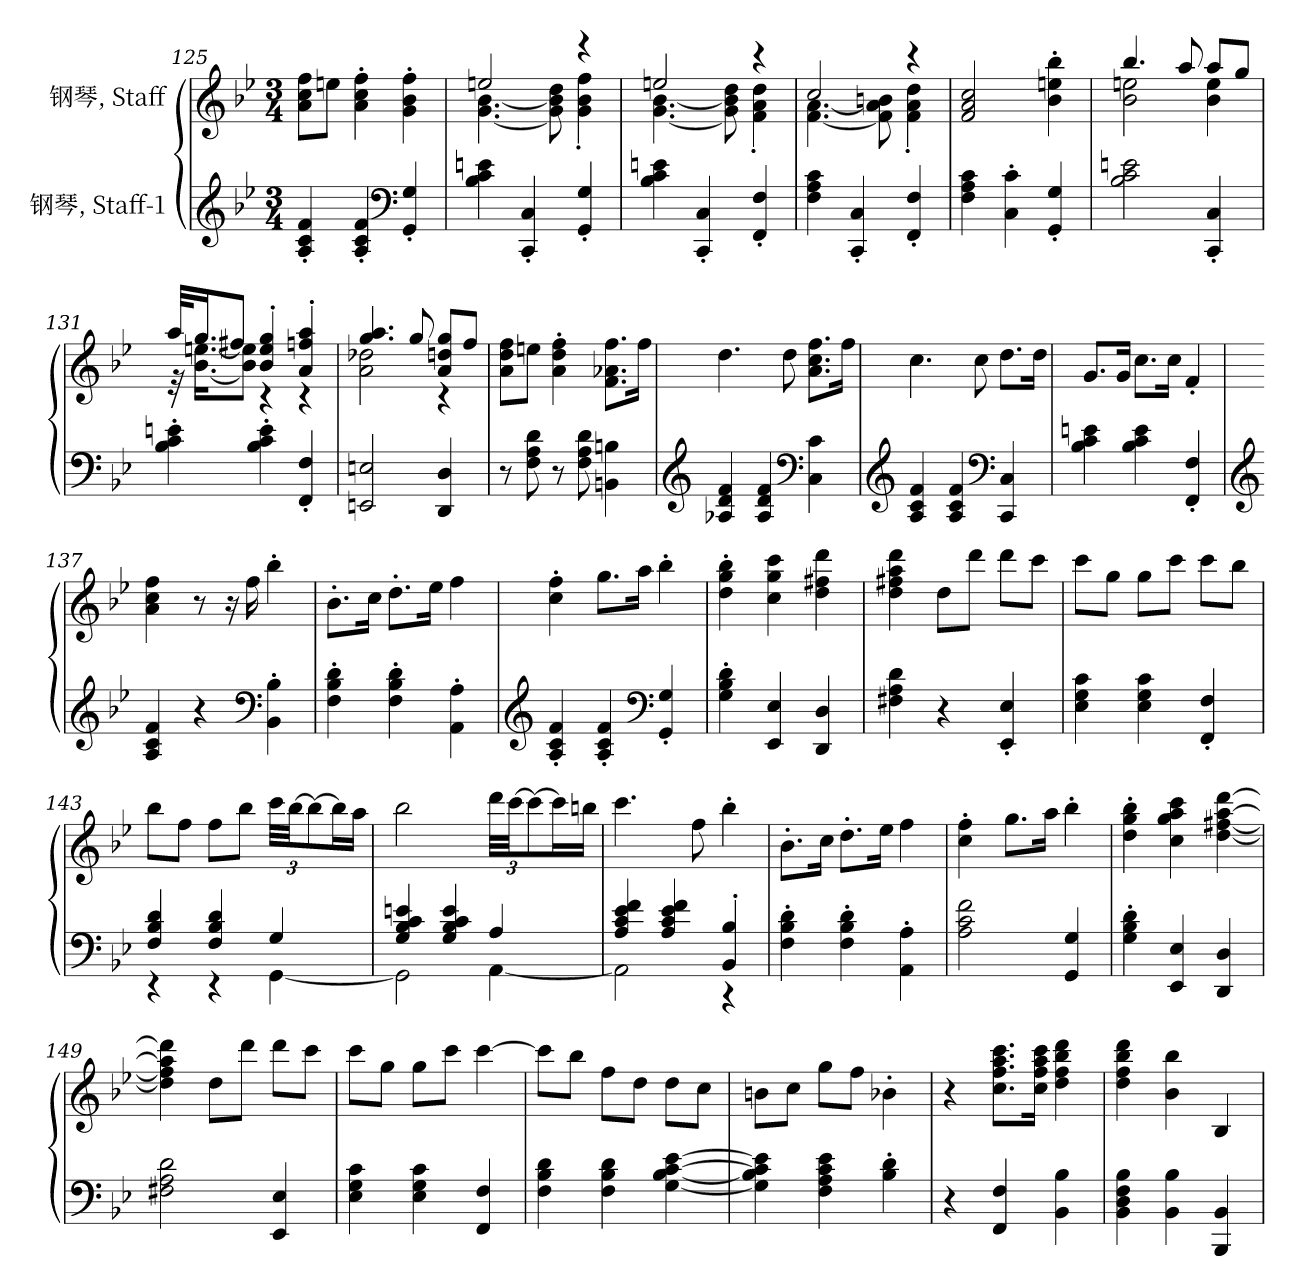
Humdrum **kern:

**kern	**kern
*part2	*part1
*staff2	*staff1
*I"钢琴, Staff-1	*I"钢琴, Staff
*clefG2	*clefG2
*k[b-e-]	*k[b-e-]
*M3/4	*M3/4
=125	=125
4A/' 4c/' 4f/'	8a\ 8cc\ 8ff\L
.	8een\J
4A/' 4c/' 4f/'	4a\' 4cc\' 4ff\'
*clefF4	*
4GG/' 4G/'	4g\' 4b-\' 4ff\'
=126	=126
*	*^
4B-\ 4c\ 4en\	2een/	[4.g\ [4.b-\
4CC/' 4C/'	.	.
.	.	8g\] 8b-\] 8dd\
4GG/' 4G/'	4r	4g\' 4b-\' 4ff\'
=127	=127	=127
4B-\ 4c\ 4en\	2een/	[4.g\ [4.b-\
4CC/' 4C/'	.	.
.	.	8g\] 8b-\] 8dd\
4FF/' 4F/'	4r	4f\' 4a\' 4dd\'
!!LO:PB:g=z	!!
=128	=128	=128
4F\ 4A\ 4c\	2cc/	[4.f\ [4.a\
4CC/' 4C/'	.	.
.	.	8f\] 8a\] 8bn\
4FF/' 4F/'	4r	4f\' 4a\' 4dd\'
*	*v	*v
=129	=129
4F\ 4A\ 4c\	2f/ 2a/ 2cc/
4C\' 4c\'	.
4GG/' 4G/'	4b-\' 4een\' 4bb-\'
=130	=130
*	*^
2B-\ 2c\ 2en\	4.bb-/	2b-\ 2een\
.	8aa/	.
4CC/' 4C/'	8aa/L	4b-\ 4ee\
.	8gg/J	.
=131	=131	=131
4B-\' 4c\' 4en\'	32aa/KLL	32r
.	16.gg/J	[16.b-\ [16.een\KL
.	8ff#X/J	8b-\] 8ee\]J
4B-\' 4c\' 4e\'	4b-/' 4ee/' 4gg/'	4r
4FF/' 4F/'	4a/' 4ffn/' 4aa/'	4r
=132	=132	=132
2EEn/ 2En/	4.gg/ 4.aa/	2a\ 2dd-X\
.	8gg/	.
4DD/ 4D/	8a/ 8ddn/ 8gg/L	4r
.	8ff/J	.
*	*v	*v
=133	=133
8r	8a\ 8dd\ 8ff\L
8F\ 8A\ 8d\	8een\J
8r	4a\' 4dd\' 4ff\'
8F\ 8A\ 8d\	.
4BBn\ 4Bn\	8.f\ 8.a-X\ 8.ff\L
.	16ff\Jk
!!LO:LB:g=z
=134	=134
*clefG2	*
4A-X/ 4d/ 4f/	4.dd\
4A-/ 4d/ 4f/	.
.	8dd\
*clefF4	*
4C\ 4c\	8.a\ 8.cc\ 8.ff\L
.	16ff\Jk
=135	=135
*clefG2	*
4A/ 4c/ 4f/	4.cc\
4A/ 4c/ 4f/	.
.	8cc\
*clefF4	*
4CC/ 4C/	8.dd\L
.	16dd\Jk
=136	=136
4B-\ 4c\ 4en\	8.g/L
.	16g/Jk
4B-\ 4c\ 4e\	8.cc\L
.	16cc\Jk
4FF/' 4F/'	4f'/
=137	=137
*clefG2	*
4A/ 4c/ 4f/	4a\ 4cc\ 4ff\
4r	8r
.	16r
.	16ff\
*clefF4	*
4BB-\' 4B-\'	4bb-'\
=138	=138
4F\' 4B-\' 4d\'	8.b-'\L
.	16cc\Jk
4F\' 4B-\' 4d\'	8.dd'\L
.	16ee-\Jk
4AA\' 4A\'	4ff\
!!LO:LB:g=z
=139	=139
*clefG2	*
4A/' 4c/' 4f/'	4cc\' 4ff\'
4A/' 4c/' 4f/'	8.gg\L
.	16aa\Jk
*clefF4	*
4GG/' 4G/'	4bb-'\
=140	=140
4G\' 4B-\' 4d\'	4dd\' 4gg\' 4bb-\'
4EE-/ 4E-/	4cc\ 4gg\ 4ccc\
4DD/ 4D/	4dd\ 4ff#X\ 4ddd\
=141	=141
4F#X\ 4A\ 4d\	4dd\ 4ff#X\ 4aa\ 4ddd\
4r	8dd\L
.	8ddd\J
4EE-/' 4E-/'	8ddd\L
.	8ccc\J
=142	=142
4E-\ 4G\ 4c\	8ccc\L
.	8gg\J
4E-\ 4G\ 4c\	8gg\L
.	8ccc\J
4FF/' 4F/'	8ccc\L
.	8bb-\J
=143	=143
*^	*
4F/ 4B-/ 4d/	4r	8bb-\L
.	.	8ff\J
4F/ 4B-/ 4d/	4r	8ff\L
.	.	8bb-\J
*	*	*Xbrackettup
4G/	[4GG\	48ccc\LLL
.	.	[48bb-\JJ
.	.	12bb-\_
.	.	16bb-\L]
.	.	16aa\JJ
!!LO:LB:g=z
=144	=144	=144
4G/ 4B-/ 4c/ 4en/	2GG\]	2bb-\
4G/ 4B-/ 4c/ 4e/	.	.
4A/	[4AA\	48ddd\LLL
.	.	[48ccc\JJ
.	.	12ccc\_
.	.	16ccc\L]
.	.	16bbn\JJ
=145	=145	=145
4A/ 4c/ 4e-/ 4f/	2AA\]	4.ccc\
4A/ 4c/ 4e-/ 4f/	.	.
.	.	8ff\
4BB-/' 4B-/'	4r	4bb-'\
*v	*v	*
=146	=146
4F\' 4B-\' 4d\'	8.b-'\L
.	16cc\Jk
4F\' 4B-\' 4d\'	8.dd'\L
.	16ee-\Jk
4AA\' 4A\'	4ff\
=147	=147
2A\ 2c\ 2f\	4cc\' 4ff\'
.	8.gg\L
.	16aa\Jk
4GG/ 4G/	4bb-'\
=148	=148
4G\' 4B-\' 4d\'	4dd\' 4gg\' 4bb-\'
4EE-/ 4E-/	4cc\ 4gg\ 4aa\ 4ccc\
4DD/ 4D/	[4dd\ [4ff#X\ [4aa\ [4ddd\
=149	=149
2F#X\ 2A\ 2d\	4dd\] 4ff#\] 4aa\] 4ddd\]
.	8dd\L
.	8ddd\J
4EE-/ 4E-/	8ddd\L
.	8ccc\J
!!LO:LB:g=z
=150	=150
4E-\ 4G\ 4c\	8ccc\L
.	8gg\J
4E-\ 4G\ 4c\	8gg\L
.	8ccc\J
4FF/ 4F/	[4ccc\
=151	=151
4F\ 4B-\ 4d\	8ccc\L]
.	8bb-\J
4F\ 4B-\ 4d\	8ff\L
.	8dd\J
[4G\ [4B-\ [4c\ [4e-\	8dd\L
.	8cc\J
=152	=152
4G\] 4B-\] 4c\] 4e-\]	8bn\L
.	8cc\J
4F\ 4A\ 4c\ 4e-\	8gg\L
.	8ff\J
4B-\' 4d\'	4b-X'\
=153	=153
4r	4r
*	*MM165
4FF/ 4F/	8.cc\ 8.ff\ 8.aa\ 8.ccc\L
.	16cc\ 16ff\ 16aa\ 16ccc\Jk
4BB-\ 4B-\	4dd\ 4ff\ 4bb-\ 4ddd\
=154	=154
4BB-\ 4D\ 4F\ 4B-\	4dd\ 4ff\ 4bb-\ 4ddd\
4BB-\ 4B-\	4b-\ 4bb-\
4BBB-/ 4BB-/	4B-/
=	=
*-	*-
